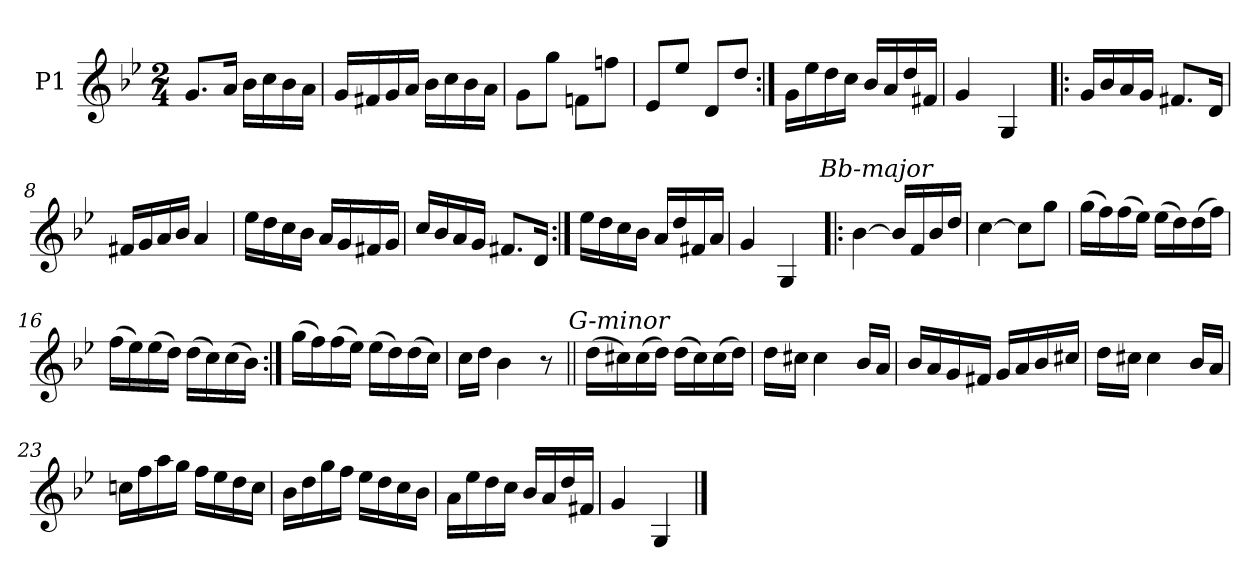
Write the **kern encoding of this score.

**kern
*part1
*staff1
*I"P1
*clefG2
*k[b-e-]
*g:
*M2/4
=1
8.gL
16aJk
16b-LL
16cc
16b-
16aJJ
=2
16gLL
16f#X
16g
16aJJ
16b-LL
16cc
16b-
16aJJ
=3
8gL
8ggJ
8fnL
8ffnJ
=4
8e-L
8ee-J
8dL
8ddJ
=5:|!
16gLL
16ee-
16dd
16ccJJ
16b-LL
16a
16dd
16f#XJJ
=6
4g
4G
=7!|:
16gLL
16b-
16a
16gJJ
8.f#XL
16dJk
=8
16f#XLL
16g
16a
16b-JJ
4a
=9
16ee-LL
16dd
16cc
16b-JJ
16aLL
16g
16f#X
16gJJ
=10
16ccLL
16b-
16a
16gJJ
8.f#XL
16dJk
=11:|!
16ee-LL
16dd
16cc
16b-JJ
16aLL
16dd
16f#X
16aJJ
=12
4g
4G
!LO:TX:a:i:t=Bb-major
=13!|:
[4b-
16b-LL]
16f
16b-
16ddJJ
=14
[4cc
8ccL]
8ggJ
=15
(16ggLL
16ff)
(16ff
16ee-JJ)
(16ee-LL
16dd)
(16dd
16ffJJ)
=16
(16ffLL
16ee-)
(16ee-
16ddJJ)
(16ddLL
16cc)
(16cc
16b-JJ)
=17:|!
(16ggLL
16ff)
(16ff
16ee-JJ)
(16ee-LL
16dd)
(16dd
16ccJJ)
=18
16ccLL
16ddJJ
4b-
8r
!LO:TX:a:i:t=G-minor
=19||
(16ddLL
16cc#X)
(16cc#
16ddJJ)
(16ddLL
16cc#)
(16cc#
16ddJJ)
=20
16ddLL
16cc#XJJ
4cc#
16b-LL
16aJJ
=21
16b-LL
16a
16g
16f#XJJ
16gLL
16a
16b-
16cc#XJJ
=22
16ddLL
16cc#XJJ
4cc#
16b-LL
16aJJ
=23
16ccnLL
16ff
16aa
16ggJJ
16ffLL
16ee-
16dd
16ccJJ
=24
16b-LL
16dd
16gg
16ffJJ
16ee-LL
16dd
16cc
16b-JJ
=25
16aLL
16ee-
16dd
16ccJJ
16b-LL
16a
16dd
16f#XJJ
=26
4g
4G
==
*-
